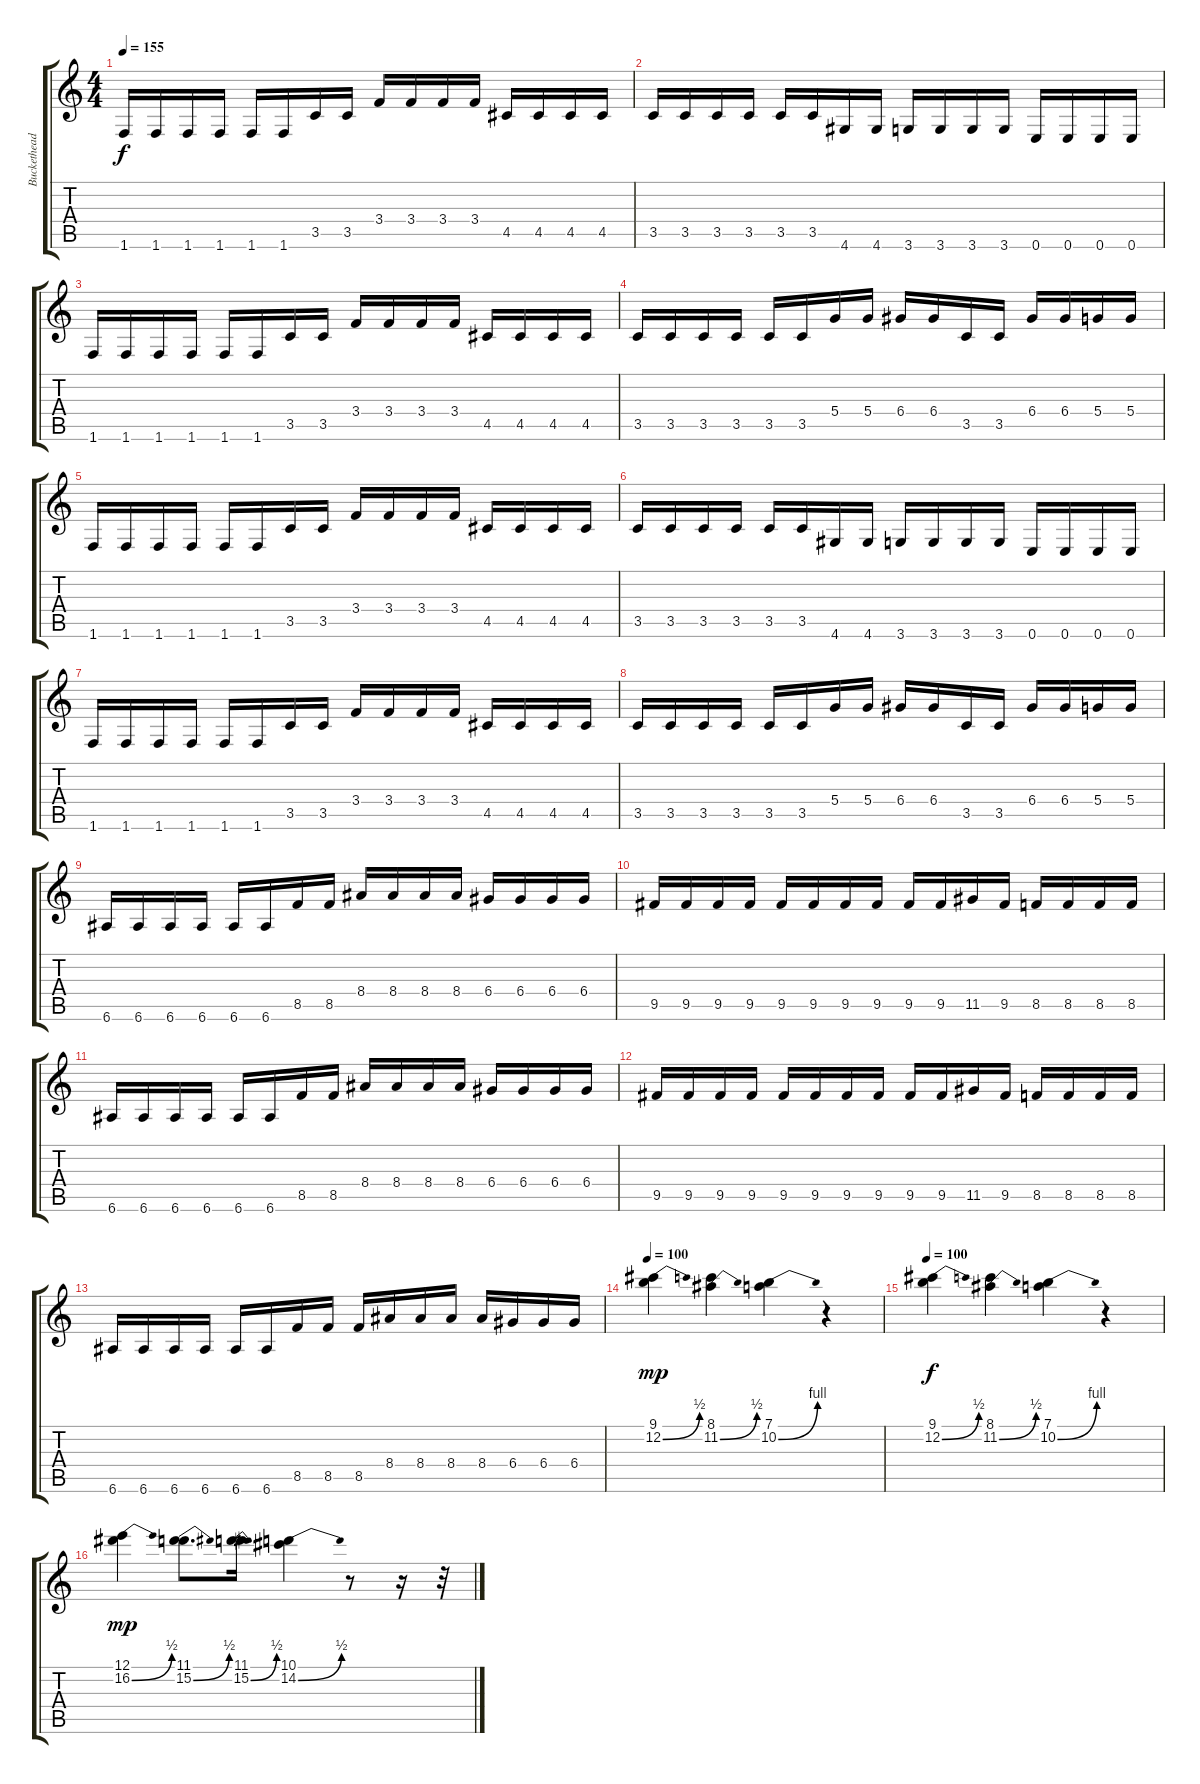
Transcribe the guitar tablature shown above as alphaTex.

\track ("Buckethead Lead" "Buckethead") {instrument distortionguitar}
\staff {score tabs}
\tuning (E4 B3 G3 D3 A2 E2) {hide}
\ts (4 4)
\tempo 155
\clef g2
\ks c
1.6.16{dy f} 1.6.16 1.6.16 1.6.16 1.6.16 1.6.16 3.5.16 3.5.16 3.4.16 3.4.16 3.4.16 3.4.16 4.5.16 4.5.16 4.5.16 4.5.16 |
3.5.16 3.5.16 3.5.16 3.5.16 3.5.16 3.5.16 4.6.16 4.6.16 3.6.16 3.6.16 3.6.16 3.6.16 0.6.16 0.6.16 0.6.16 0.6.16 |
1.6.16 1.6.16 1.6.16 1.6.16 1.6.16 1.6.16 3.5.16 3.5.16 3.4.16 3.4.16 3.4.16 3.4.16 4.5.16 4.5.16 4.5.16 4.5.16 |
3.5.16 3.5.16 3.5.16 3.5.16 3.5.16 3.5.16 5.4.16 5.4.16 6.4.16 6.4.16 3.5.16 3.5.16 6.4.16 6.4.16 5.4.16 5.4.16 |
1.6.16 1.6.16 1.6.16 1.6.16 1.6.16 1.6.16 3.5.16 3.5.16 3.4.16 3.4.16 3.4.16 3.4.16 4.5.16 4.5.16 4.5.16 4.5.16 |
3.5.16 3.5.16 3.5.16 3.5.16 3.5.16 3.5.16 4.6.16 4.6.16 3.6.16 3.6.16 3.6.16 3.6.16 0.6.16 0.6.16 0.6.16 0.6.16 |
1.6.16 1.6.16 1.6.16 1.6.16 1.6.16 1.6.16 3.5.16 3.5.16 3.4.16 3.4.16 3.4.16 3.4.16 4.5.16 4.5.16 4.5.16 4.5.16 |
3.5.16 3.5.16 3.5.16 3.5.16 3.5.16 3.5.16 5.4.16 5.4.16 6.4.16 6.4.16 3.5.16 3.5.16 6.4.16 6.4.16 5.4.16 5.4.16 |
6.6.16 6.6.16 6.6.16 6.6.16 6.6.16 6.6.16 8.5.16 8.5.16 8.4.16 8.4.16 8.4.16 8.4.16 6.4.16 6.4.16 6.4.16 6.4.16 |
9.5.16 9.5.16 9.5.16 9.5.16 9.5.16 9.5.16 9.5.16 9.5.16 9.5.16 9.5.16 11.5.16 9.5.16 8.5.16 8.5.16 8.5.16 8.5.16 |
6.6.16 6.6.16 6.6.16 6.6.16 6.6.16 6.6.16 8.5.16 8.5.16 8.4.16 8.4.16 8.4.16 8.4.16 6.4.16 6.4.16 6.4.16 6.4.16 |
9.5.16 9.5.16 9.5.16 9.5.16 9.5.16 9.5.16 9.5.16 9.5.16 9.5.16 9.5.16 11.5.16 9.5.16 8.5.16 8.5.16 8.5.16 8.5.16 |
6.6.16 6.6.16 6.6.16 6.6.16 6.6.16 6.6.16 8.5.16 8.5.16 8.5.16 8.4.16 8.4.16 8.4.16 8.4.16 6.4.16 6.4.16 6.4.16 |
\tempo 100
(9.1 12.2{be (bend 0 0 60 2)}).4{dy mp} (8.1 11.2{be (bend 0 0 60 2)}).4 (7.1 10.2{be (bend 0 0 60 4)}).4 r.4 |
\tempo 100
(9.1 12.2{be (bend 0 0 60 2)}).4{dy f} (8.1 11.2{be (bend 0 0 60 2)}).4 (7.1 10.2{be (bend 0 0 60 4)}).4 r.4 |
(12.1 16.2{be (bend 0 0 60 2)}).4{dy mp} (11.1 15.2{be (bend 0 0 60 2)}).8{d} (11.1 15.2{be (bend 0 0 60 2)}).16{d} (10.1 14.2{be (bend 0 0 60 2)}).4 r.8 r.16 r.32
